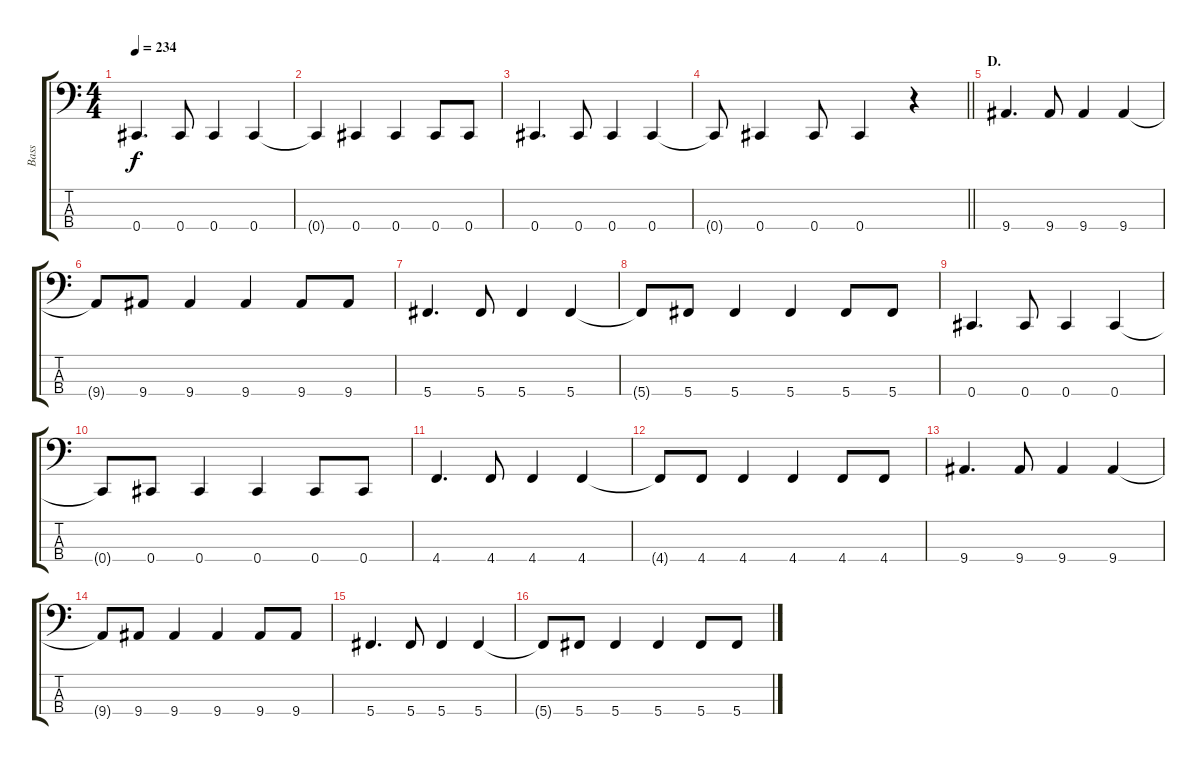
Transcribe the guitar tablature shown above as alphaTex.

\track ("Bass" "Bass") {instrument electricbasspick}
\staff {score tabs}
\tuning (Gb2 Db2 Ab1 Db1) {hide}
\ts (4 4)
\tempo 234
\clef f4
\ks c
0.4.4{d dy f} 0.4.8 0.4.4 0.4.4 |
0.4{t}.4 0.4.4 0.4.4 0.4.8 0.4.8 |
0.4.4{d} 0.4.8 0.4.4 0.4.4 |
\barLineRight lightlight
0.4{t}.8 0.4.4 0.4.8 0.4.4 r.4 |
\section ("" "D.")
9.4.4{d} 9.4.8 9.4.4 9.4.4 |
9.4{t}.8 9.4.8 9.4.4 9.4.4 9.4.8 9.4.8 |
5.4.4{d} 5.4.8 5.4.4 5.4.4 |
5.4{t}.8 5.4.8 5.4.4 5.4.4 5.4.8 5.4.8 |
0.4.4{d} 0.4.8 0.4.4 0.4.4 |
0.4{t}.8 0.4.8 0.4.4 0.4.4 0.4.8 0.4.8 |
4.4.4{d} 4.4.8 4.4.4 4.4.4 |
4.4{t}.8 4.4.8 4.4.4 4.4.4 4.4.8 4.4.8 |
9.4.4{d} 9.4.8 9.4.4 9.4.4 |
9.4{t}.8 9.4.8 9.4.4 9.4.4 9.4.8 9.4.8 |
5.4.4{d} 5.4.8 5.4.4 5.4.4 |
5.4{t}.8 5.4.8 5.4.4 5.4.4 5.4.8 5.4.8
